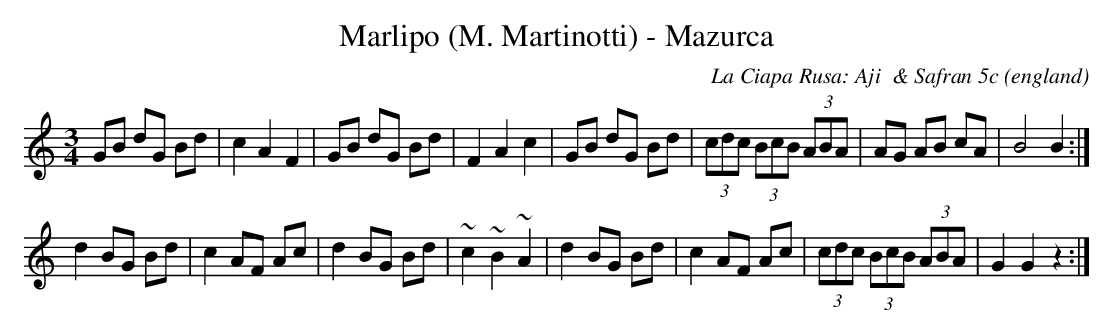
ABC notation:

X:1
T:Marlipo (M. Martinotti) - Mazurca
O:england
C:La Ciapa Rusa: Aji  & Safran 5c
M:3/4
L:1/8
K:C
GB dG Bd|c2A2F2|GB dG Bd|F2A2c2|\
GB dG Bd|(3cdc (3BcB (3ABA|AG AB cA|B4B2:|
d2 BG Bd|c2 AF Ac|d2 BG Bd|~c2~B2~A2|\
d2 BG Bd|c2 AF Ac|(3cdc (3BcB (3ABA|G2G2z2:|
